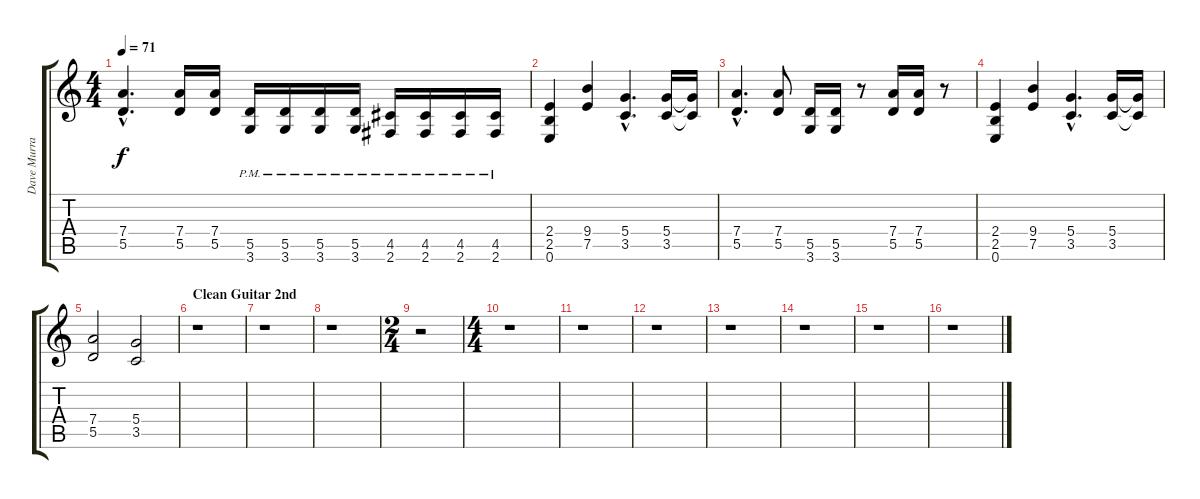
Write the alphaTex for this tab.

\track ("Dave Murray (lead)" "Dave Murra") {instrument distortionguitar}
\staff {score tabs}
\tuning (E4 B3 G3 D3 A2 E2) {hide}
\ts (4 4)
\tempo 71
\clef g2
\ks c
(7.4{hac} 5.5{hac}).4{d dy f} (7.4 5.5).16 (7.4 5.5).16 (5.5{pm} 3.6{pm}).16 (5.5{pm} 3.6{pm}).16 (5.5{pm} 3.6{pm}).16 (5.5{pm} 3.6{pm}).16 (4.5{pm} 2.6{pm}).16 (4.5{pm} 2.6{pm}).16 (4.5{pm} 2.6).16 (4.5{pm} 2.6{pm}).16 |
(2.4 2.5 0.6).4 (9.4 7.5).4 (5.4{hac} 3.5{hac}).4{d} (5.4 3.5).16 (5.4{t} 3.5{t}).16 |
(7.4{hac} 5.5{hac}).4{d} (7.4 5.5).8 (5.5 3.6).16 (5.5 3.6).16 r.8 (7.4 5.5).16 (7.4 5.5).16 r.8 |
(2.4 2.5 0.6).4 (9.4 7.5).4 (5.4{hac} 3.5{hac}).4{d} (5.4 3.5).16 (5.4{t} 3.5{t}).16 |
(7.4 5.5).2 (5.4 3.5).2 |
\section ("" "Clean Guitar 2nd")
r.1 |
r.1 |
r.1 |
\ts (2 4)
r.2 |
\ts (4 4)
r.1 |
r.1 |
r.1 |
r.1 |
r.1 |
r.1 |
r.1
